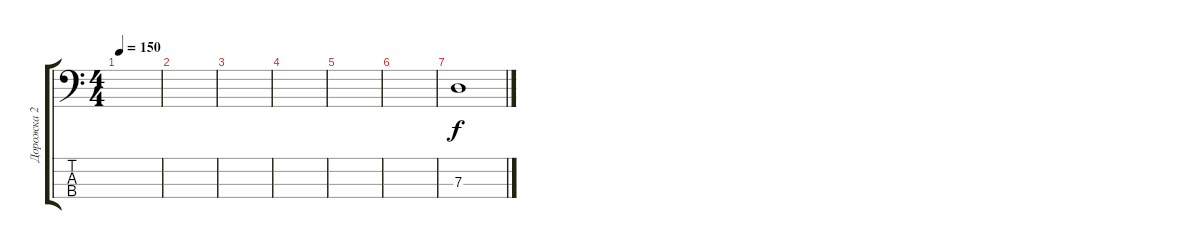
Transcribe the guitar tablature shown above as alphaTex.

\track ("Дорожка 2" "Дорожка 2") {instrument electricbasspick}
\staff {score tabs}
\tuning (F2 C2 G1 D1) {hide}
\ts (4 4)
\tempo 150
\clef f4
\ks c
|
|
|
|
|
|
7.3.1
